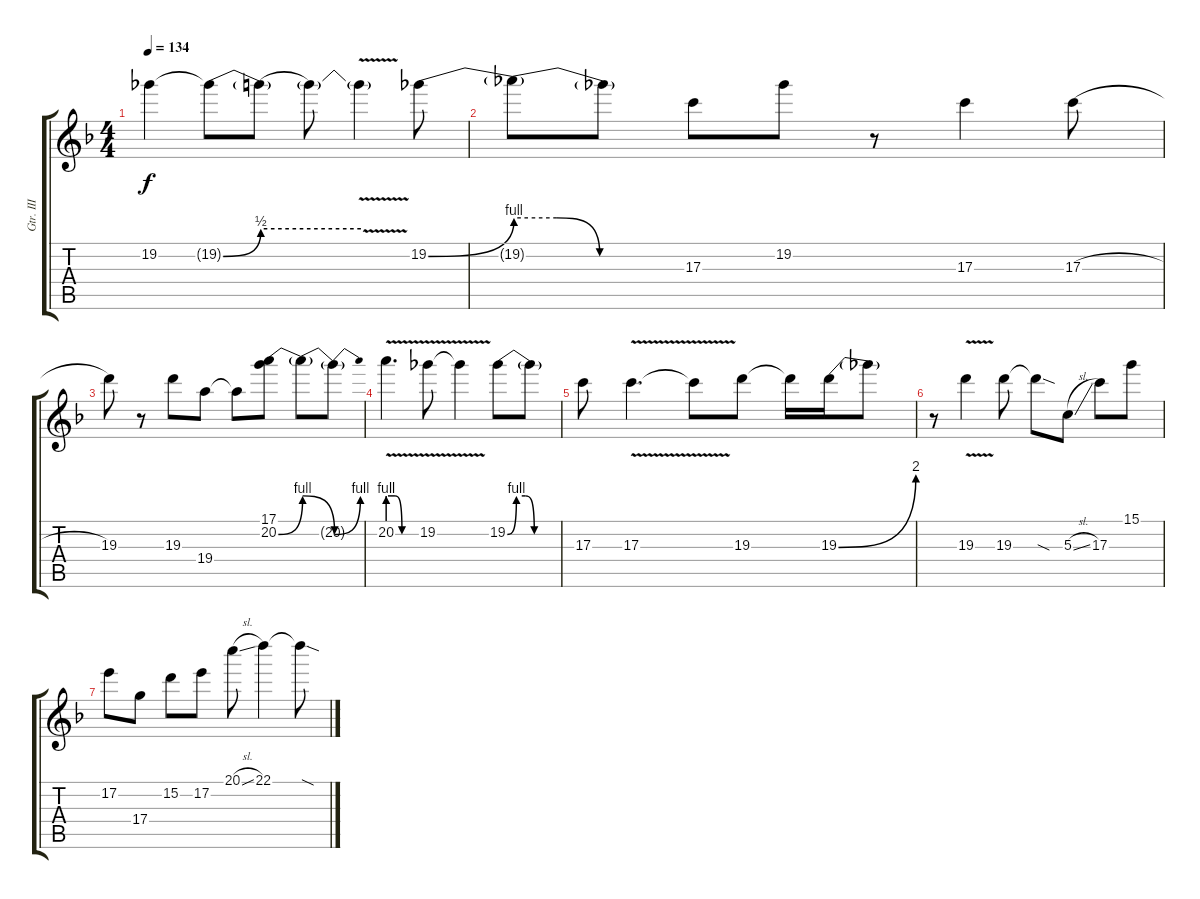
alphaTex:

\track ("Gtr. III" "Gtr. III") {instrument distortionguitar}
\staff {score tabs}
\tuning (E4 B3 G3 D3 A2 D2) {hide}
\ts (4 4)
\tempo 134
\clef g2
\ks dminor
19.2{t}.4{dy f} 19.2{be (bend 0 0 60 2) t}.8 19.2{be (hold 0 2 60 2) t}.8 19.2{t}.8 19.2{v t}.4 19.2{be (bend 0 0 60 4)}.8 |
19.2{be (custom 0 4 15 4 30 0 60 0) t}.8 19.2{t}.8 17.3.8 19.2.8 r.8 17.3.4 17.3{h}.8 |
19.3.8 r.8 19.3.8 19.4.8 19.4{t}.8 (17.1 20.2{be (bend 0 0 60 4)}).8 20.2{be (release 0 4 60 0) t}.8 20.2{be (bend 0 0 60 4) t}.8 |
20.2{be (custom 0 4 15 4 30 0 60 0) v}.4{d} 19.2{v}.8 19.2{t}.4 19.2{be (custom 0 0 10 4 20 4 30 0 60 0)}.8 19.2{t}.8 |
17.3.8 17.3{v}.4{d} 17.3{t}.8 19.3.8 19.3{t}.16 19.3{be (bend 0 0 60 8)}.16 19.3{t}.8 |
r.8 19.3{v}.4 19.3.8 19.3{sod t}.8 5.3{sl}.8 17.3.8 15.1.8 |
17.2.8 17.4.8 15.2.8 17.2.8 20.1{sl}.8 22.1.4 22.1{sod t}.8
